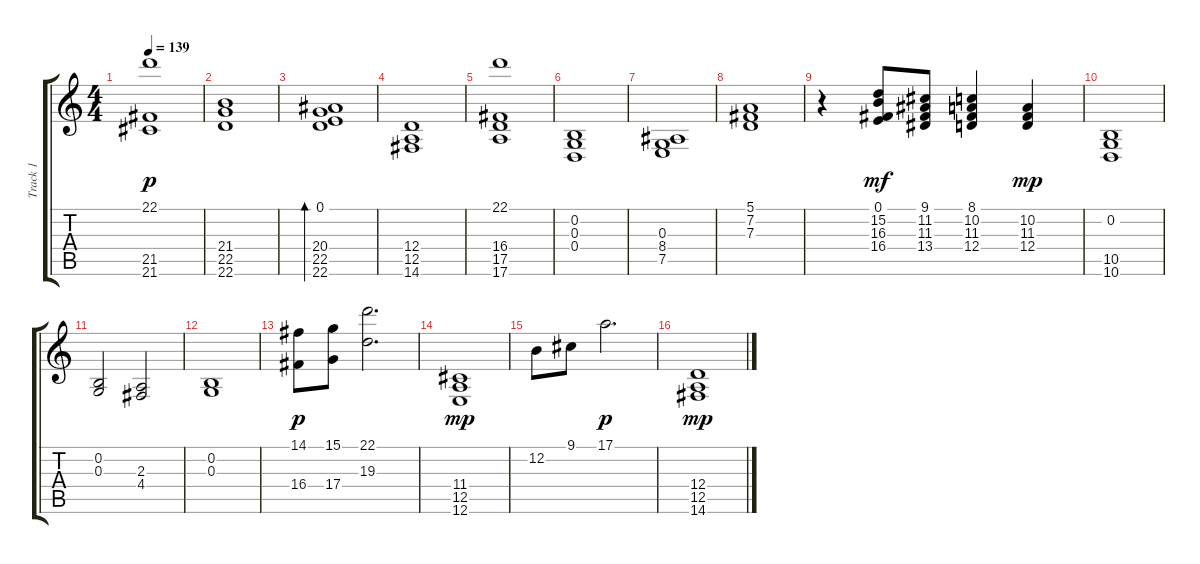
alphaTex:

\track ("Track 1" "Track 1") {instrument electricpiano2}
\staff {score tabs}
\tuning (E4 B3 G3 D3 A2 E2) {hide}
\ts (4 4)
\tempo 139
\clef g2
\ks c
(22.1 21.5 21.6).1{dy p} |
(21.4 22.5 22.6).1 |
(0.1 20.4 22.5 22.6).1{bd 240} |
(12.4 12.5 14.6).1 |
(22.1 16.4 17.5 17.6).1 |
(0.2 0.3 0.4).1 |
(0.3 8.4 7.5).1 |
(5.1 7.2 7.3).1 |
r.4 (0.1 15.2 16.3 16.4).8{dy mf} (9.1 11.2 11.3 13.4).8 (8.1 10.2 11.3 12.4).4 (10.2 11.3 12.4).4{dy mp} |
(0.2 10.5 10.6).1 |
(0.2 0.3).2 (2.3 4.4).2 |
(0.2 0.3).1 |
(14.1 16.4).8{dy p} (15.1 17.4).8 (22.1 19.3).2{d} |
(11.4 12.5 12.6).1{dy mp} |
12.2.8 9.1.8 17.1.2{d dy p} |
(12.4 12.5 14.6).1{dy mp}
